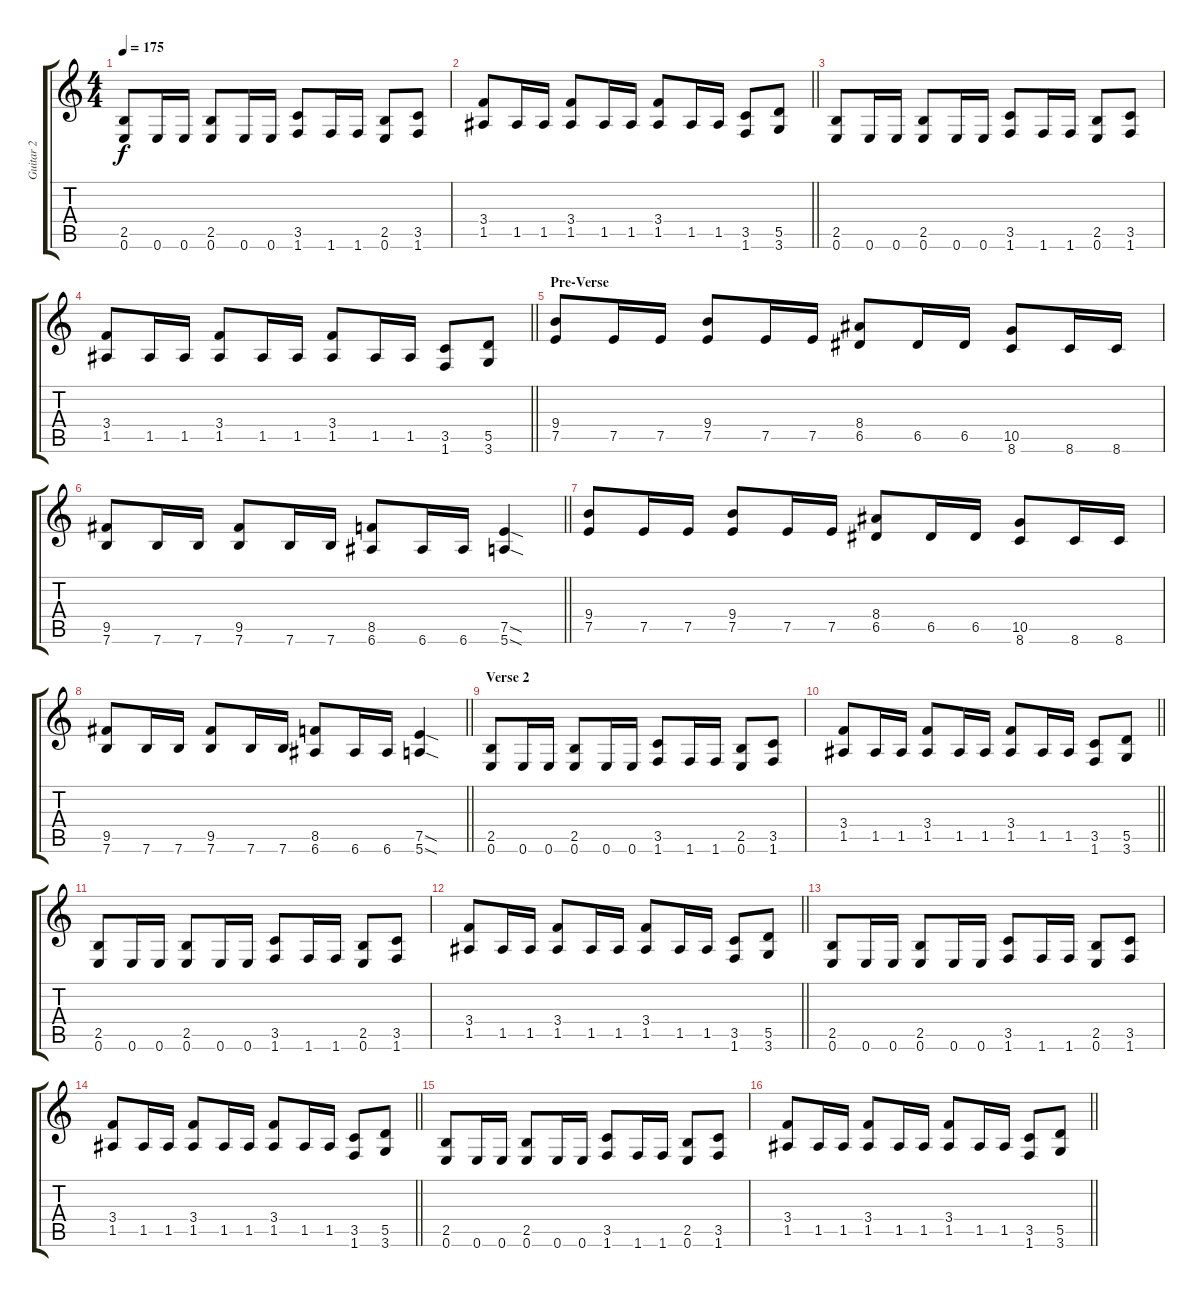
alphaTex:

\track ("Guitar 2" "Guitar 2") {instrument distortionguitar}
\staff {score tabs}
\tuning (E4 B3 G3 D3 A2 E2) {hide}
\ts (4 4)
\tempo 175
\clef g2
\ks c
(2.5 0.6).8{dy f} 0.6.16 0.6.16 (2.5 0.6).8 0.6.16 0.6.16 (3.5 1.6).8 1.6.16 1.6.16 (2.5 0.6).8 (3.5 1.6).8 |
\barLineRight lightlight
(3.4 1.5).8 1.5.16 1.5.16 (3.4 1.5).8 1.5.16 1.5.16 (3.4 1.5).8 1.5.16 1.5.16 (3.5 1.6).8 (5.5 3.6).8 |
(2.5 0.6).8 0.6.16 0.6.16 (2.5 0.6).8 0.6.16 0.6.16 (3.5 1.6).8 1.6.16 1.6.16 (2.5 0.6).8 (3.5 1.6).8 |
\barLineRight lightlight
(3.4 1.5).8 1.5.16 1.5.16 (3.4 1.5).8 1.5.16 1.5.16 (3.4 1.5).8 1.5.16 1.5.16 (3.5 1.6).8 (5.5 3.6).8 |
\section ("" "Pre-Verse")
(9.4 7.5).8 7.5.16 7.5.16 (9.4 7.5).8 7.5.16 7.5.16 (8.4 6.5).8 6.5.16 6.5.16 (10.5 8.6).8 8.6.16 8.6.16 |
\barLineRight lightlight
(9.5 7.6).8 7.6.16 7.6.16 (9.5 7.6).8 7.6.16 7.6.16 (8.5 6.6).8 6.6.16 6.6.16 (7.5{sod} 5.6{sod}).4 |
(9.4 7.5).8 7.5.16 7.5.16 (9.4 7.5).8 7.5.16 7.5.16 (8.4 6.5).8 6.5.16 6.5.16 (10.5 8.6).8 8.6.16 8.6.16 |
\barLineRight lightlight
(9.5 7.6).8 7.6.16 7.6.16 (9.5 7.6).8 7.6.16 7.6.16 (8.5 6.6).8 6.6.16 6.6.16 (7.5{sod} 5.6{sod}).4 |
\section ("" "Verse 2")
(2.5 0.6).8 0.6.16 0.6.16 (2.5 0.6).8 0.6.16 0.6.16 (3.5 1.6).8 1.6.16 1.6.16 (2.5 0.6).8 (3.5 1.6).8 |
\barLineRight lightlight
(3.4 1.5).8 1.5.16 1.5.16 (3.4 1.5).8 1.5.16 1.5.16 (3.4 1.5).8 1.5.16 1.5.16 (3.5 1.6).8 (5.5 3.6).8 |
(2.5 0.6).8 0.6.16 0.6.16 (2.5 0.6).8 0.6.16 0.6.16 (3.5 1.6).8 1.6.16 1.6.16 (2.5 0.6).8 (3.5 1.6).8 |
\barLineRight lightlight
(3.4 1.5).8 1.5.16 1.5.16 (3.4 1.5).8 1.5.16 1.5.16 (3.4 1.5).8 1.5.16 1.5.16 (3.5 1.6).8 (5.5 3.6).8 |
(2.5 0.6).8 0.6.16 0.6.16 (2.5 0.6).8 0.6.16 0.6.16 (3.5 1.6).8 1.6.16 1.6.16 (2.5 0.6).8 (3.5 1.6).8 |
\barLineRight lightlight
(3.4 1.5).8 1.5.16 1.5.16 (3.4 1.5).8 1.5.16 1.5.16 (3.4 1.5).8 1.5.16 1.5.16 (3.5 1.6).8 (5.5 3.6).8 |
(2.5 0.6).8 0.6.16 0.6.16 (2.5 0.6).8 0.6.16 0.6.16 (3.5 1.6).8 1.6.16 1.6.16 (2.5 0.6).8 (3.5 1.6).8 |
\barLineRight lightlight
(3.4 1.5).8 1.5.16 1.5.16 (3.4 1.5).8 1.5.16 1.5.16 (3.4 1.5).8 1.5.16 1.5.16 (3.5 1.6).8 (5.5 3.6).8
